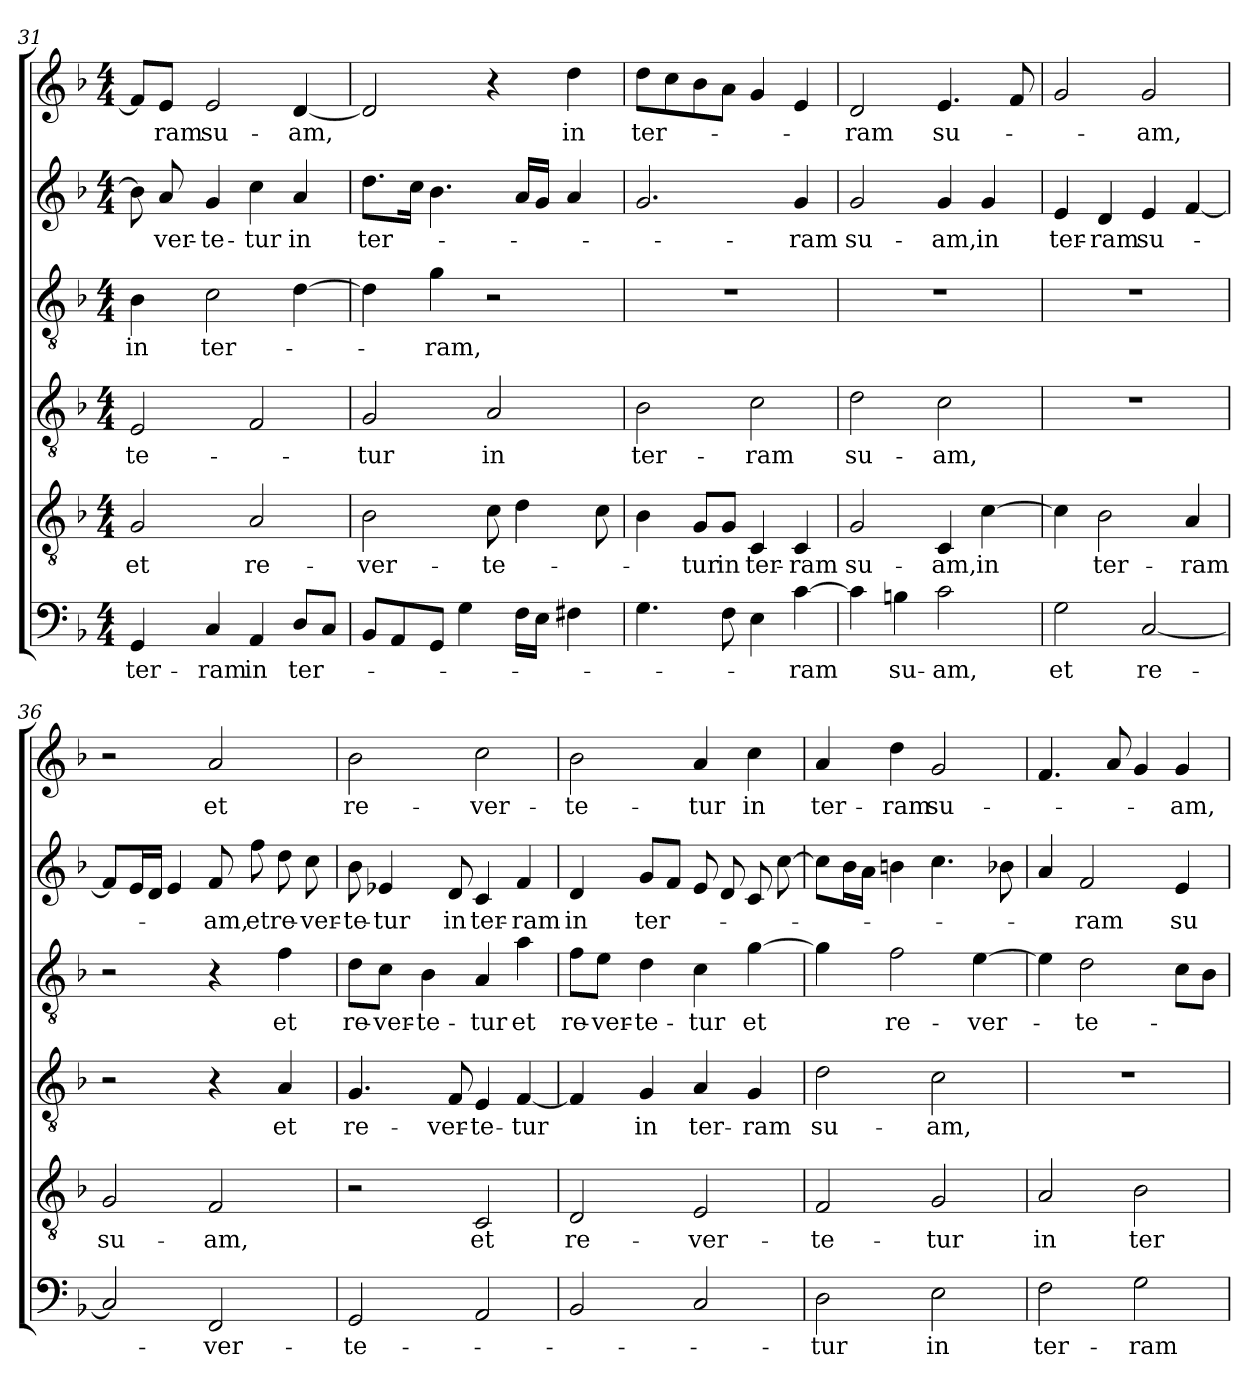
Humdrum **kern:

**kern	**text	**kern	**text	**kern	**text	**kern	**text	**kern	**text	**kern	**text
*part6	*part6	*part5	*part5	*part4	*part4	*part3	*part3	*part2	*part2	*part1	*part1
*staff6	*staff6	*staff5	*staff5	*staff4	*staff4	*staff3	*staff3	*staff2	*staff2	*staff1	*staff1
*clefF4	*	*clefGv2	*	*clefGv2	*	*clefGv2	*	*clefG2	*	*clefG2	*
*k[b-]	*	*k[b-]	*	*k[b-]	*	*k[b-]	*	*k[b-]	*	*k[b-]	*
*F:	*	*F:	*	*F:	*	*F:	*	*F:	*	*F:	*
*M4/4	*	*M4/4	*	*M4/4	*	*M4/4	*	*M4/4	*	*M4/4	*
=31	=31	=31	=31	=31	=31	=31	=31	=31	=31	=31	=31
4GG/	ter-	2G/	et	2E/	-te-	4B-\	in	8b-\]	.	8f/L]	.
.	.	.	.	.	.	.	.	8a/	-ver-	8e/J	-ram
4C/	-ram	.	.	.	.	2c\	ter-	4g/	-te-	2e/	su-
4AA/	in	2A/	re-	2F/	.	.	.	4cc\	-tur	.	.
8D/L	ter-	.	.	.	.	[4d\	.	4a/	in	[4d/	-am,
8C/J	.	.	.	.	.	.	.	.	.	.	.
=32	=32	=32	=32	=32	=32	=32	=32	=32	=32	=32	=32
8BB-/L	.	2B-\	-ver-	2G/	-tur	4d\]	.	8.dd\L	ter-	2d/]	.
8AA/	.	.	.	.	.	.	.	.	.	.	.
.	.	.	.	.	.	.	.	16cc\Jk	.	.	.
8GG/J	.	.	.	.	.	4g\	-ram,	4.b-\	.	.	.
4G\	.	.	.	.	.	.	.	.	.	.	.
.	.	8c\	-te-	2A/	in	2r	.	.	.	4r	.
16F\LL	.	4d\	.	.	.	.	.	16a/LL	.	.	.
16E\JJ	.	.	.	.	.	.	.	16g/JJ	.	.	.
4F#X\	.	.	.	.	.	.	.	4a/	.	4dd\	in
.	.	8c\	.	.	.	.	.	.	.	.	.
!!LO:PB:g=z
=33	=33	=33	=33	=33	=33	=33	=33	=33	=33	=33	=33
4.G\	.	4B-\	.	2B-\	ter-	1r	.	2.g/	.	8dd\L	ter-
.	.	.	.	.	.	.	.	.	.	8cc\	.
.	.	8G/L	-tur	.	.	.	.	.	.	8b-\	.
8F\	.	8G/J	in	.	.	.	.	.	.	8a\J	.
4E\	.	4C/	ter-	2c\	-ram	.	.	.	.	4g/	.
[4c\	-ram	4C/	-ram	.	.	.	.	4g/	-ram	4e/	.
=34	=34	=34	=34	=34	=34	=34	=34	=34	=34	=34	=34
4c\]	.	2G/	su-	2d\	su-	1r	.	2g/	su-	2d/	-ram
4Bn\	su-	.	.	.	.	.	.	.	.	.	.
2c\	-am,	4C/	-am,	2c\	-am,	.	.	4g/	-am,	4.e/	su-
.	.	[4c\	in	.	.	.	.	4g/	in	.	.
.	.	.	.	.	.	.	.	.	.	8f/	.
=35	=35	=35	=35	=35	=35	=35	=35	=35	=35	=35	=35
2G\	et	4c\]	.	1r	.	1r	.	4e/	ter-	2g/	.
.	.	2B-\	ter-	.	.	.	.	4d/	-ram	.	.
[2C/	re-	.	.	.	.	.	.	4e/	su-	2g/	-am,
.	.	4A/	-ram	.	.	.	.	[4f/	.	.	.
=36	=36	=36	=36	=36	=36	=36	=36	=36	=36	=36	=36
2C/]	.	2G/	su-	2r	.	2r	.	8f/L]	.	2r	.
.	.	.	.	.	.	.	.	16e/L	.	.	.
.	.	.	.	.	.	.	.	16d/JJ	.	.	.
.	.	.	.	.	.	.	.	4e/	.	.	.
2FF/	-ver-	2F/	-am,	4r	.	4r	.	8f/	-am,	2a/	et
.	.	.	.	.	.	.	.	8ff\	et	.	.
.	.	.	.	4A/	et	4f\	et	8dd\	re-	.	.
.	.	.	.	.	.	.	.	8cc\	-ver-	.	.
!!LO:LB:g=z
=37	=37	=37	=37	=37	=37	=37	=37	=37	=37	=37	=37
2GG/	-te-	2r	.	4.G/	re-	8d\L	re-	8b-\	-te-	2b-\	re-
.	.	.	.	.	.	8c\J	-ver-	4e-X/	-tur	.	.
.	.	.	.	.	.	4B-\	-te-	.	.	.	.
.	.	.	.	8F/	-ver-	.	.	8d/	in	.	.
2AA/	.	2C/	et	4E/	-te-	4A/	-tur	4c/	ter-	2cc\	-ver-
.	.	.	.	[4F/	-tur	4a\	et	4f/	-ram	.	.
=38	=38	=38	=38	=38	=38	=38	=38	=38	=38	=38	=38
2BB-/	.	2D/	re-	4F/]	.	8f\L	re-	4d/	in	2b-\	-te-
.	.	.	.	.	.	8e\J	-ver-	.	.	.	.
.	.	.	.	4G/	in	4d\	-te-	8g/L	ter-	.	.
.	.	.	.	.	.	.	.	8f/J	.	.	.
2C/	.	2E/	-ver-	4A/	ter-	4c\	-tur	8e/	.	4a/	-tur
.	.	.	.	.	.	.	.	8d/	.	.	.
.	.	.	.	4G/	-ram	[4g\	et	8c/	.	4cc\	in
.	.	.	.	.	.	.	.	[8cc\	.	.	.
=39	=39	=39	=39	=39	=39	=39	=39	=39	=39	=39	=39
2D\	-tur	2F/	-te-	2d\	su-	4g\]	.	8cc\L]	.	4a/	ter-
.	.	.	.	.	.	.	.	16b-\L	.	.	.
.	.	.	.	.	.	.	.	16a\JJ	.	.	.
.	.	.	.	.	.	2f\	re-	4bn\	.	4dd\	-ram
2E\	in	2G/	-tur	2c\	-am,	.	.	4.cc\	.	2g/	su-
.	.	.	.	.	.	[4e\	-ver-	.	.	.	.
.	.	.	.	.	.	.	.	8b-X\	.	.	.
=40	=40	=40	=40	=40	=40	=40	=40	=40	=40	=40	=40
2F\	ter-	2A/	in	1r	.	4e\]	.	4a/	.	4.f/	.
.	.	.	.	.	.	2d\	-te-	2f/	-ram	.	.
.	.	.	.	.	.	.	.	.	.	8a/	.
2G\	-ram	2B-\	ter-	.	.	.	.	.	.	4g/	.
.	.	.	.	.	.	8c\L	.	4e/	su-	4g/	-am,
.	.	.	.	.	.	8B-\J	.	.	.	.	.
=	=	=	=	=	=	=	=	=	=	=	=
*-	*-	*-	*-	*-	*-	*-	*-	*-	*-	*-	*-
